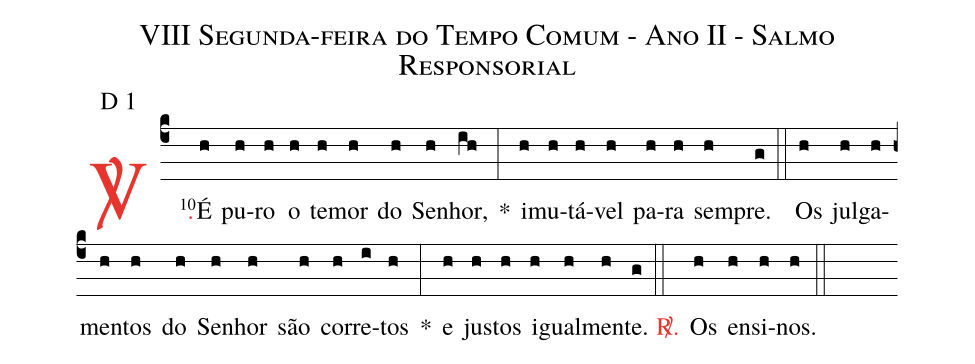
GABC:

name: VIII Segunda-feira do Tempo Comum - Ano II - Salmo Responsorial;
mode: D 1;
%%
(c4)

<c><sp>V/</sp>.</c>() <v>\VSup{10}</v>É(h) pu(h)ro(h) o(h) te(h)mor(h) do(h) Se(h)nhor,(ih) *(:)
i(h)mu(h)tá(h)vel(h) pa(h)ra(h) sem(h)pre.(g)

(::)

Os(h) jul(h)ga(h)men(h)tos(h) do(h) Se(h)nhor(h) são(h) cor(h)re(i)tos(h) *(:)
e(h) jus(h)tos(h) i(h)gual(h)men(h)te.(g)

(::)

<c><sp>R/</sp>.</c>() Os(h) en(h)si(h)nos.(h)

(::)
